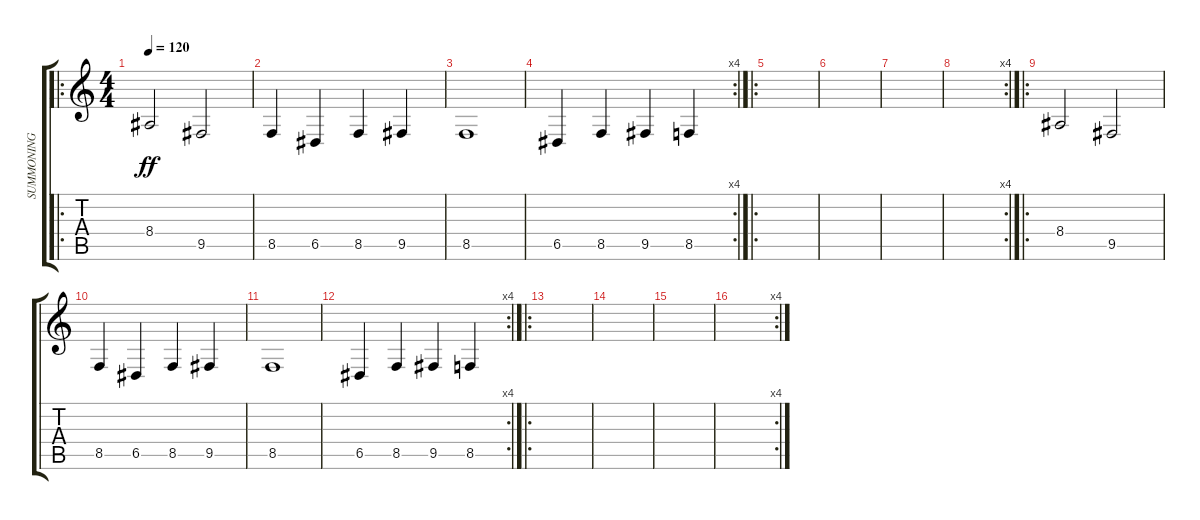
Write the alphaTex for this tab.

\track ("SUMMONING" "SUMMONING") {instrument pad4choir}
\staff {score tabs}
\tuning (E4 B3 G3 D3 A2 E2) {hide}
\ro
\ts (4 4)
\tempo 120
\clef g2
\ks c
8.4.2{dy ff instrument pad4choir} 9.5.2 |
8.5.4 6.5.4 8.5.4 9.5.4 |
8.5.1 |
\rc 4
6.5.4 8.5.4 9.5.4 8.5.4 |
\ro
|
|
|
\rc 4
|
\ro
8.4.2 9.5.2 |
8.5.4 6.5.4 8.5.4 9.5.4 |
8.5.1 |
\rc 4
6.5.4 8.5.4 9.5.4 8.5.4 |
\ro
|
|
|
\rc 4
